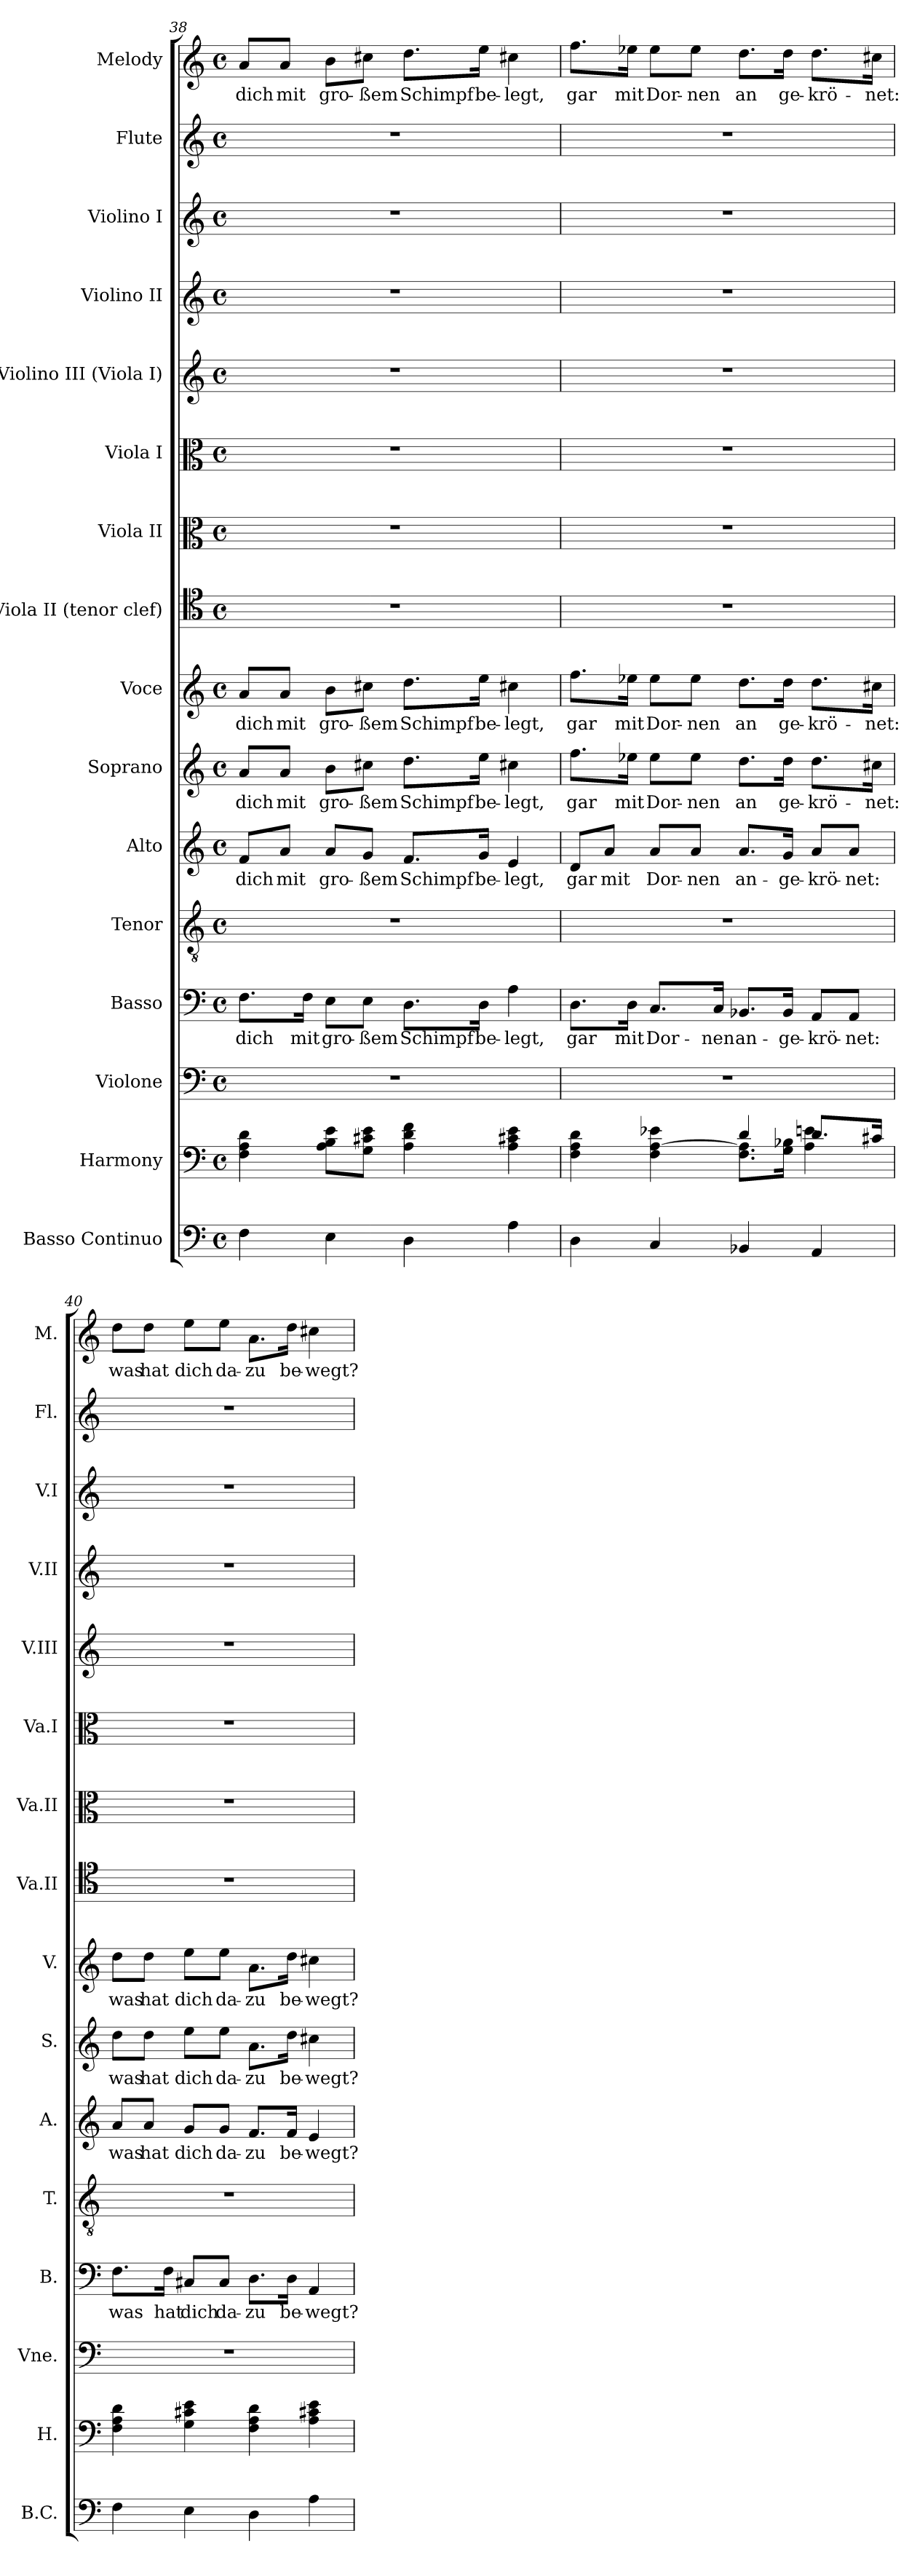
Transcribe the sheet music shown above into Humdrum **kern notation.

**kern	**kern	**kern	**kern	**text	**kern	**kern	**text	**kern	**text	**kern	**text	**kern	**kern	**kern	**kern	**kern	**kern	**kern	**kern	**text
*part16	*part15	*part14	*part13	*part13	*part12	*part11	*part11	*part10	*part10	*part9	*part9	*part8	*part7	*part6	*part5	*part4	*part3	*part2	*part1	*part1
*staff16	*staff15	*staff14	*staff13	*staff13	*staff12	*staff11	*staff11	*staff10	*staff10	*staff9	*staff9	*staff8	*staff7	*staff6	*staff5	*staff4	*staff3	*staff2	*staff1	*staff1
*I"Basso Continuo	*I"Harmony	*I"Violone	*I"Basso	*	*I"Tenor	*I"Alto	*	*I"Soprano	*	*I"Voce	*	*I"Viola II (tenor clef)	*I"Viola II	*I"Viola I	*I"Violino III (Viola I)	*I"Violino II	*I"Violino I	*I"Flute	*I"Melody	*
*I'B.C.	*I'H.	*I'Vne.	*I'B.	*	*I'T.	*I'A.	*	*I'S.	*	*I'V.	*	*I'Va.II	*I'Va.II	*I'Va.I	*I'V.III	*I'V.II	*I'V.I	*I'Fl.	*I'M.	*
*clefF4	*clefF4	*clefF4	*clefF4	*	*clefGv2	*clefG2	*	*clefG2	*	*clefG2	*	*clefC4	*clefC3	*clefC3	*clefG2	*clefG2	*clefG2	*clefG2	*clefG2	*
*k[]	*k[]	*k[]	*k[]	*	*k[]	*k[]	*	*k[]	*	*k[]	*	*k[]	*k[]	*k[]	*k[]	*k[]	*k[]	*k[]	*k[]	*
*M4/4	*M4/4	*M4/4	*M4/4	*	*M4/4	*M4/4	*	*M4/4	*	*M4/4	*	*M4/4	*M4/4	*M4/4	*M4/4	*M4/4	*M4/4	*M4/4	*M4/4	*
*met(c)	*met(c)	*met(c)	*met(c)	*	*met(c)	*met(c)	*	*met(c)	*	*met(c)	*	*met(c)	*met(c)	*met(c)	*met(c)	*met(c)	*met(c)	*met(c)	*met(c)	*
=38	=38	=38	=38	=38	=38	=38	=38	=38	=38	=38	=38	=38	=38	=38	=38	=38	=38	=38	=38	=38
!	!	!	!	!LO:LY:b	!	!	!LO:LY:b	!	!LO:LY:b	!	!	!	!	!	!	!	!	!	!	!
4F\	4F\ 4A\ 4d\	1r	8.F\L	dich	1r	8f/L	dich	8a/L	dich	8a/L	dich	1r	1r	1r	1r	1r	1r	1r	8a/L	dich
!	!	!	!	!	!	!	!LO:LY:b	!	!LO:LY:b	!	!	!	!	!	!	!	!	!	!	!
.	.	.	.	.	.	8a/J	mit	8a/J	mit	8a/J	mit	.	.	.	.	.	.	.	8a/J	mit
!	!	!	!	!LO:LY:b	!	!	!	!	!	!	!	!	!	!	!	!	!	!	!	!
.	.	.	16F\Jk	mit	.	.	.	.	.	.	.	.	.	.	.	.	.	.	.	.
!	!	!	!	!LO:LY:b	!	!	!LO:LY:b	!	!LO:LY:b	!	!	!	!	!	!	!	!	!	!	!
4E\	8A\ 8B\ 8e\L	.	8E\L	gro-	.	8a/L	gro-	8b\L	gro-	8b\L	gro-	.	.	.	.	.	.	.	8b\L	gro-
!	!	!	!	!LO:LY:b	!	!	!LO:LY:b	!	!LO:LY:b	!	!	!	!	!	!	!	!	!	!	!
.	8G\ 8c#X\ 8e\J	.	8E\J	-ßem	.	8g/J	-ßem	8cc#X\J	-ßem	8cc#X\J	-ßem	.	.	.	.	.	.	.	8cc#X\J	-ßem
!	!	!	!	!LO:LY:b	!	!	!LO:LY:b	!	!LO:LY:b	!	!	!	!	!	!	!	!	!	!	!
4D\	4A\ 4d\ 4f\	.	8.D\L	Schimpf	.	8.f/L	Schimpf	8.dd\L	Schimpf	8.dd\L	Schimpf	.	.	.	.	.	.	.	8.dd\L	Schimpf
!	!	!	!	!LO:LY:b	!	!	!LO:LY:b	!	!LO:LY:b	!	!	!	!	!	!	!	!	!	!	!
.	.	.	16D\Jk	be-	.	16g/Jk	be-	16ee\Jk	be-	16ee\Jk	be-	.	.	.	.	.	.	.	16ee\Jk	be-
!	!	!	!	!LO:LY:b	!	!	!LO:LY:b	!	!LO:LY:b	!	!	!	!	!	!	!	!	!	!	!
4A\	4A\ 4c#X\ 4e\	.	4A\	-legt,	.	4e/	-legt,	4cc#X\	-legt,	4cc#X\	-legt,	.	.	.	.	.	.	.	4cc#X\	-legt,
!!LO:LB:g=z
=39	=39	=39	=39	=39	=39	=39	=39	=39	=39	=39	=39	=39	=39	=39	=39	=39	=39	=39	=39	=39
*	*^	*	*	*	*	*	*	*	*	*	*	*	*	*	*	*	*	*	*	*
!	!	!	!	!	!LO:LY:b	!	!	!LO:LY:b	!	!LO:LY:b	!	!	!	!	!	!	!	!	!	!	!
4D\	4F\ 4A\ 4d\	2ryy	1r	8.D\L	gar	1r	8d/L	gar	8.ff\L	gar	8.ff\L	gar	1r	1r	1r	1r	1r	1r	1r	8.ff\L	gar
!	!	!	!	!	!	!	!	!LO:LY:b	!	!	!	!	!	!	!	!	!	!	!	!	!
.	.	.	.	.	.	.	8a/J	mit	.	.	.	.	.	.	.	.	.	.	.	.	.
!	!	!	!	!	!LO:LY:b	!	!	!	!	!LO:LY:b	!	!	!	!	!	!	!	!	!	!	!
.	.	.	.	16D\Jk	mit	.	.	.	16ee-X\Jk	mit	16ee-X\Jk	mit	.	.	.	.	.	.	.	16ee-X\Jk	mit
!	!	!	!	!	!LO:LY:b	!	!	!LO:LY:b	!	!LO:LY:b	!	!	!	!	!	!	!	!	!	!	!
4C/	4F\ [4A\ 4e-X\	.	.	8.C/L	Dor-	.	8a/L	Dor-	8ee-\L	Dor-	8ee-\L	Dor-	.	.	.	.	.	.	.	8ee-\L	Dor-
!	!	!	!	!	!	!	!	!LO:LY:b	!	!LO:LY:b	!	!	!	!	!	!	!	!	!	!	!
.	.	.	.	.	.	.	8a/J	-nen	8ee-\J	-nen	8ee-\J	-nen	.	.	.	.	.	.	.	8ee-\J	-nen
!	!	!	!	!	!LO:LY:b	!	!	!	!	!	!	!	!	!	!	!	!	!	!	!	!
.	.	.	.	16C/Jk	-nen	.	.	.	.	.	.	.	.	.	.	.	.	.	.	.	.
!	!	!	!	!	!LO:LY:b	!	!	!LO:LY:b	!	!LO:LY:b	!	!	!	!	!	!	!	!	!	!	!
4BB-X/	4d/	8.F\ 8.A]\L	.	8.BB-X/L	an-	.	8.a/L	an-	8.dd\L	an	8.dd\L	an	.	.	.	.	.	.	.	8.dd\L	an
!	!	!	!	!	!LO:LY:b	!	!	!LO:LY:b	!	!LO:LY:b	!	!	!	!	!	!	!	!	!	!	!
.	.	16G\ 16B-X\Jk	.	16BB-/Jk	-ge-	.	16g/Jk	-ge-	16dd\Jk	ge-	16dd\Jk	ge-	.	.	.	.	.	.	.	16dd\Jk	ge-
!	!	!	!	!	!LO:LY:b	!	!	!LO:LY:b	!	!LO:LY:b	!	!	!	!	!	!	!	!	!	!	!
4AA/	8.d/L	4A\ 4en\	.	8AA/L	-krö-	.	8a/L	-krö-	8.dd\L	-krö-	8.dd\L	-krö-	.	.	.	.	.	.	.	8.dd\L	-krö-
!	!	!	!	!	!LO:LY:b	!	!	!LO:LY:b	!	!	!	!	!	!	!	!	!	!	!	!	!
.	.	.	.	8AA/J	-net:	.	8a/J	-net:	.	.	.	.	.	.	.	.	.	.	.	.	.
!	!	!	!	!	!	!	!	!	!	!LO:LY:b	!	!	!	!	!	!	!	!	!	!	!
.	16c#X/Jk	.	.	.	.	.	.	.	16cc#X\Jk	-net:	16cc#X\Jk	-net:	.	.	.	.	.	.	.	16cc#X\Jk	-net:
*	*v	*v	*	*	*	*	*	*	*	*	*	*	*	*	*	*	*	*	*	*	*
=40	=40	=40	=40	=40	=40	=40	=40	=40	=40	=40	=40	=40	=40	=40	=40	=40	=40	=40	=40	=40
!	!	!	!	!LO:LY:b	!	!	!LO:LY:b	!	!LO:LY:b	!	!	!	!	!	!	!	!	!	!	!
4F\	4F\ 4A\ 4d\	1r	8.F\L	-was	1r	8a/L	-was	8dd\L	was	8dd\L	was	1r	1r	1r	1r	1r	1r	1r	8dd\L	was
!	!	!	!	!	!	!	!LO:LY:b	!	!LO:LY:b	!	!	!	!	!	!	!	!	!	!	!
.	.	.	.	.	.	8a/J	hat	8dd\J	hat	8dd\J	hat	.	.	.	.	.	.	.	8dd\J	hat
!	!	!	!	!LO:LY:b	!	!	!	!	!	!	!	!	!	!	!	!	!	!	!	!
.	.	.	16F\Jk	hat	.	.	.	.	.	.	.	.	.	.	.	.	.	.	.	.
!	!	!	!	!LO:LY:b	!	!	!LO:LY:b	!	!LO:LY:b	!	!	!	!	!	!	!	!	!	!	!
4E\	4G\ 4c#X\ 4e\	.	8C#X/L	dich	.	8g/L	dich	8ee\L	dich	8ee\L	dich	.	.	.	.	.	.	.	8ee\L	dich
!	!	!	!	!LO:LY:b	!	!	!LO:LY:b	!	!LO:LY:b	!	!	!	!	!	!	!	!	!	!	!
.	.	.	8C#/J	da-	.	8g/J	da-	8ee\J	da-	8ee\J	da-	.	.	.	.	.	.	.	8ee\J	da-
!	!	!	!	!LO:LY:b	!	!	!LO:LY:b	!	!LO:LY:b	!	!	!	!	!	!	!	!	!	!	!
4D\	4F\ 4A\ 4d\	.	8.D\L	-zu	.	8.f/L	-zu	8.a\L	-zu	8.a\L	-zu	.	.	.	.	.	.	.	8.a\L	-zu
!	!	!	!	!LO:LY:b	!	!	!LO:LY:b	!	!LO:LY:b	!	!	!	!	!	!	!	!	!	!	!
.	.	.	16D\Jk	be-	.	16f/Jk	be-	16dd\Jk	be-	16dd\Jk	be-	.	.	.	.	.	.	.	16dd\Jk	be-
!	!	!	!	!LO:LY:b	!	!	!LO:LY:b	!	!LO:LY:b	!	!	!	!	!	!	!	!	!	!	!
4A\	4A\ 4c#X\ 4e\	.	4AA/	-wegt?	.	4e/	-wegt?	4cc#X\	-wegt?	4cc#X\	-wegt?	.	.	.	.	.	.	.	4cc#X\	-wegt?
=	=	=	=	=	=	=	=	=	=	=	=	=	=	=	=	=	=	=	=	=
*-	*-	*-	*-	*-	*-	*-	*-	*-	*-	*-	*-	*-	*-	*-	*-	*-	*-	*-	*-	*-
